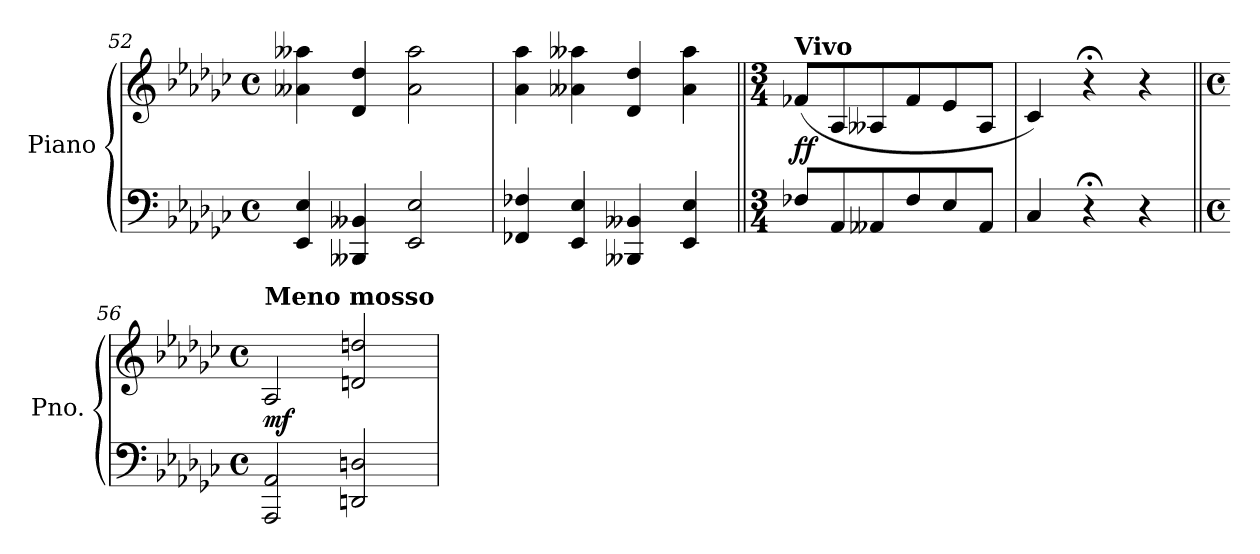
**kern	**kern	**dynam
*part1	*part1	*part1
*staff2	*staff1	*staff1/2
*I"Piano	*	*
*I'Pno.	*	*
*clefF4	*clefG2	*
*k[b-e-a-d-g-c-]	*k[b-e-a-d-g-c-]	*
*M4/4	*M4/4	*
*met(c)	*met(c)	*
=52	=52	=52
4EE-/ 4E-/	4a--X\ 4aa--X\	.
4BBB--X/ 4BB--X/	4d-/ 4dd-/	.
2EE-/ 2E-/	2a--\ 2aa--\	.
=53	=53	=53
4FF-X/ 4F-X/	4a-\ 4aa-\	.
4EE-/ 4E-/	4a--X\ 4aa--X\	.
4BBB--X/ 4BB--X/	4d-/ 4dd-/	.
4EE-/ 4E-/	4a--\ 4aa--\	.
!!LO:LB:g=z
=54||	=54||	=54||
*M3/4	*M3/4	*
!	!LO:TX:a:B:t=Vivo	!
!	!	!LO:DY:b
8F-X/L	(<8f-X/L	ff
8AA-/	8A-/	.
8AA--X/	8A--X/	.
8F-/	8f-/	.
8E-/	8e-/	.
8AA--/J	8A--/J	.
=55	=55	=55
4C-/	4c-/)	.
4r;<	4r;<	.
4r	4r	.
=56||	=56||	=56||
*M4/4	*M4/4	*
*met(c)	*met(c)	*
!	!LO:TX:a:B:t=Meno mosso	!
!	!	!LO:DY:b
2AAA-/ 2AA-/	2A-/	mf
2DDn/ 2Dn/	2dn/ 2ddn/	.
=	=	=
*-	*-	*-
